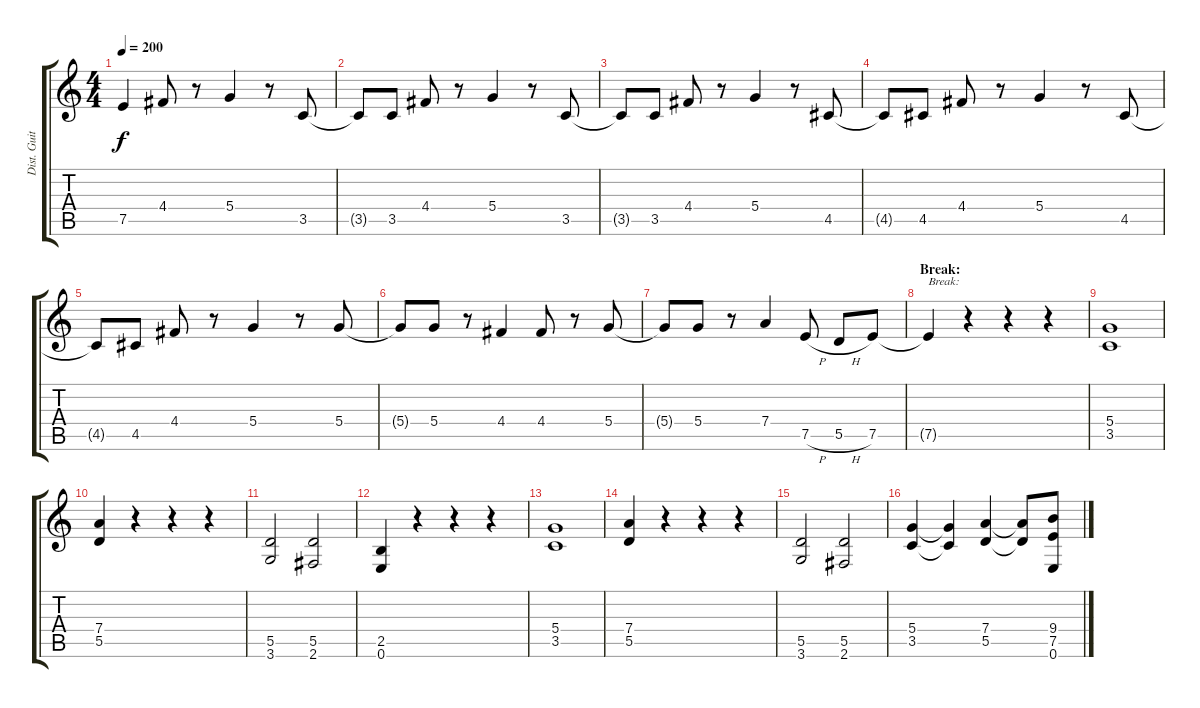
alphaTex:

\track ("Dist. Guitar 1" "Dist. Guit") {instrument distortionguitar}
\staff {score tabs}
\tuning (E4 B3 G3 D3 A2 E2) {hide}
\ts (4 4)
\tempo 200
\clef g2
\ks c
7.5{t}.4{dy f} 4.4.8 r.8 5.4.4 r.8 3.5.8 |
3.5{t}.8 3.5.8 4.4.8 r.8 5.4.4 r.8 3.5.8 |
3.5{t}.8 3.5.8 4.4.8 r.8 5.4.4 r.8 4.5.8 |
4.5{t}.8 4.5.8 4.4.8 r.8 5.4.4 r.8 4.5.8 |
4.5{t}.8 4.5.8 4.4.8 r.8 5.4.4 r.8 5.4.8 |
5.4{t}.8 5.4.8 r.8 4.4.4 4.4.8 r.8 5.4.8 |
5.4{t}.8 5.4.8 r.8 7.4.4 7.5{h}.8 5.5{h}.8 7.5.8 |
\section ("" "Break:")
7.5{t}.4{txt "Break:"} r.4 r.4 r.4 |
(5.4 3.5).1 |
(7.4 5.5).4 r.4 r.4 r.4 |
(5.5 3.6).2 (5.5 2.6).2 |
(2.5 0.6).4 r.4 r.4 r.4 |
(5.4 3.5).1 |
(7.4 5.5).4 r.4 r.4 r.4 |
(5.5 3.6).2 (5.5 2.6).2 |
(5.4 3.5).4 (5.4{t} 3.5{t}).4 (7.4 5.5).4 (7.4{t} 5.5{t}).8 (9.4 7.5 0.6).8
